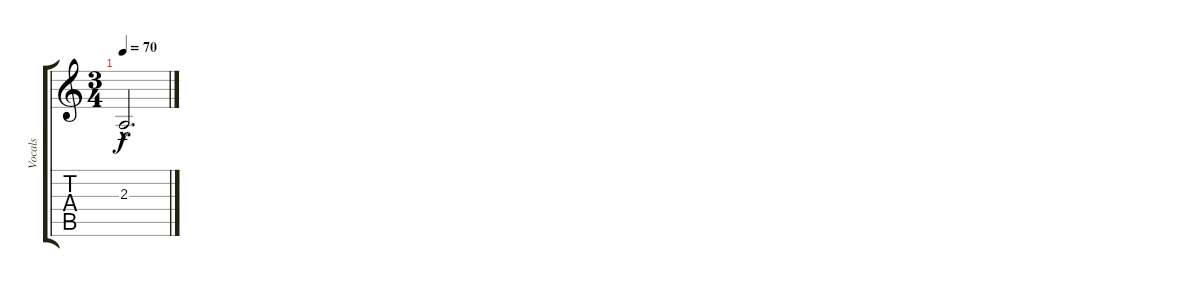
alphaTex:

\track ("Vocals" "Vocals") {instrument synthvoice}
\staff {score tabs}
\tuning (E4 B3 G3 D3 A2 E2) {hide}
\ts (3 4)
\tempo 70
\clef g2
\ks c
2.3{hac t}.2{d dy f}
